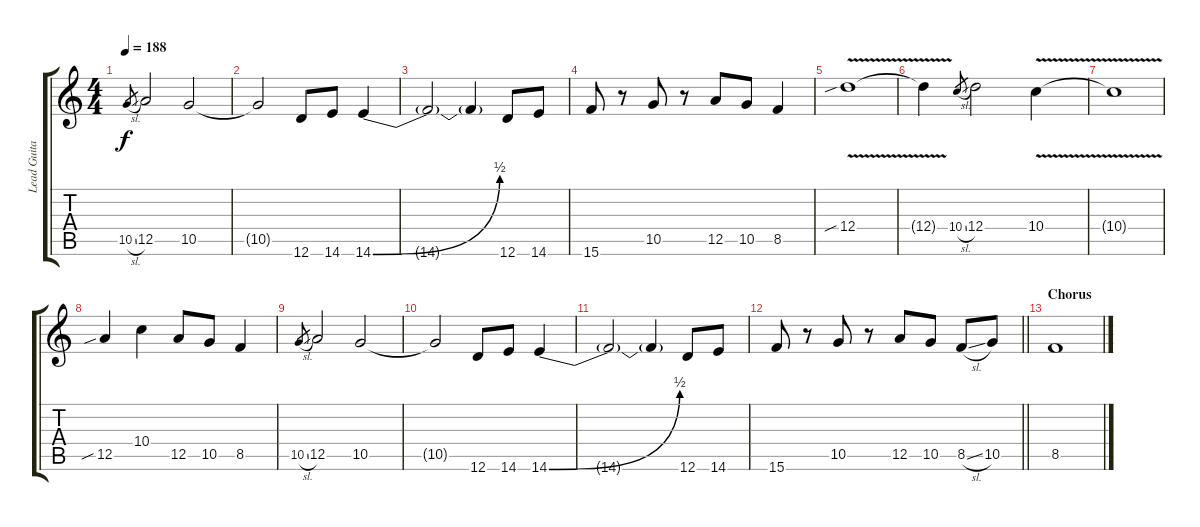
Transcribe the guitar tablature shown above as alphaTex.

\track ("Lead Guitar" "Lead Guita") {instrument overdrivenguitar}
\staff {score tabs}
\tuning (E4 B3 G3 D3 A2 D2) {hide}
\ts (4 4)
\tempo 188
\clef g2
\ks c
10.5{sl}.8{gr dy f} 12.5.2 10.5.2 |
10.5{t}.2 12.6.8 14.6.8 14.6{be (bend 0 0 60 2)}.4 |
14.6{t}.2 14.6{t}.4 12.6.8 14.6.8 |
15.6.8 r.8 10.5.8 r.8 12.5.8 10.5.8 8.5.4 |
12.4{v sib}.1 |
12.4{t}.4 10.4{sl}.8{gr} 12.4.2 10.4{v}.4 |
10.4{t}.1 |
12.5{sib}.4 10.4.4 12.5.8 10.5.8 8.5.4 |
10.5{sl}.8{gr} 12.5.2 10.5.2 |
10.5{t}.2 12.6.8 14.6.8 14.6{be (bend 0 0 60 2)}.4 |
14.6{t}.2 14.6{t}.4 12.6.8 14.6.8 |
\barLineRight lightlight
15.6.8 r.8 10.5.8 r.8 12.5.8 10.5.8 8.5{sl}.8 10.5.8 |
\section ("" "Chorus")
8.5.1
